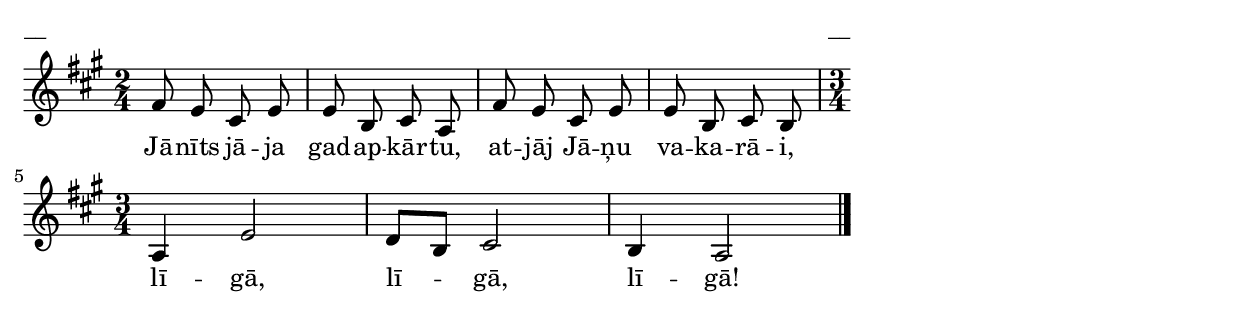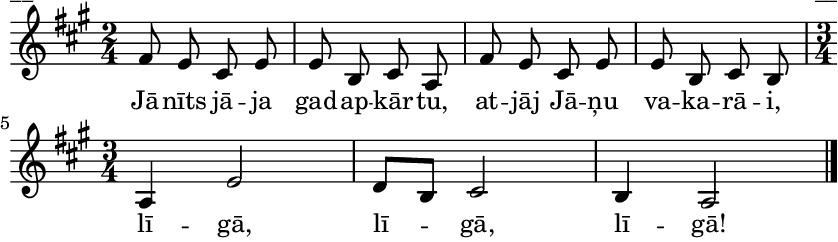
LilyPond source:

\version "2.13.18"
#(ly:set-option 'crop #t)

%\header {
%    title = "Jānīts jāja gadapkārtu",AA lapas, Jāņi
%}
\paper {
line-width = 14\cm
left-margin = 0.4\cm
between-system-padding = 0.1\cm
between-system-space = 0.1\cm
}
\layout {
indent = #0
ragged-last = ##f
}

voiceA = \relative c' {
\clef "treble"
\key a \major
\time 2/4
fis8 e cis e |
e8 b cis a |
fis'8 e cis e |
e8 b cis b |
\time 3/4
a4 e'2 |
d8[b ] cis2 |
b4 a2 |
\bar "|."
} 

lyricA = \lyricmode {
Jā -- nīts jā -- ja gad -- ap -- kār -- tu, at -- jāj Jā -- ņu va -- ka -- rā -- i, lī -- gā, lī -- gā, lī -- gā!
} 

fullScore = <<
\new Staff {
<<
\new Voice = "voiceA" { \oneVoice \autoBeamOff \voiceA }
\new Lyrics \lyricsto "voiceA" \lyricA
>>
}
>>

\score {
\fullScore
\header { piece = "__" opus = "__" }
}
\markup { \with-color #(x11-color 'white) \sans \smaller "__" }
\score {
\unfoldRepeats
\fullScore
\midi {
\context { \Staff \remove "Staff_performer" }
\context { \Voice \consists "Staff_performer" }
}
}


